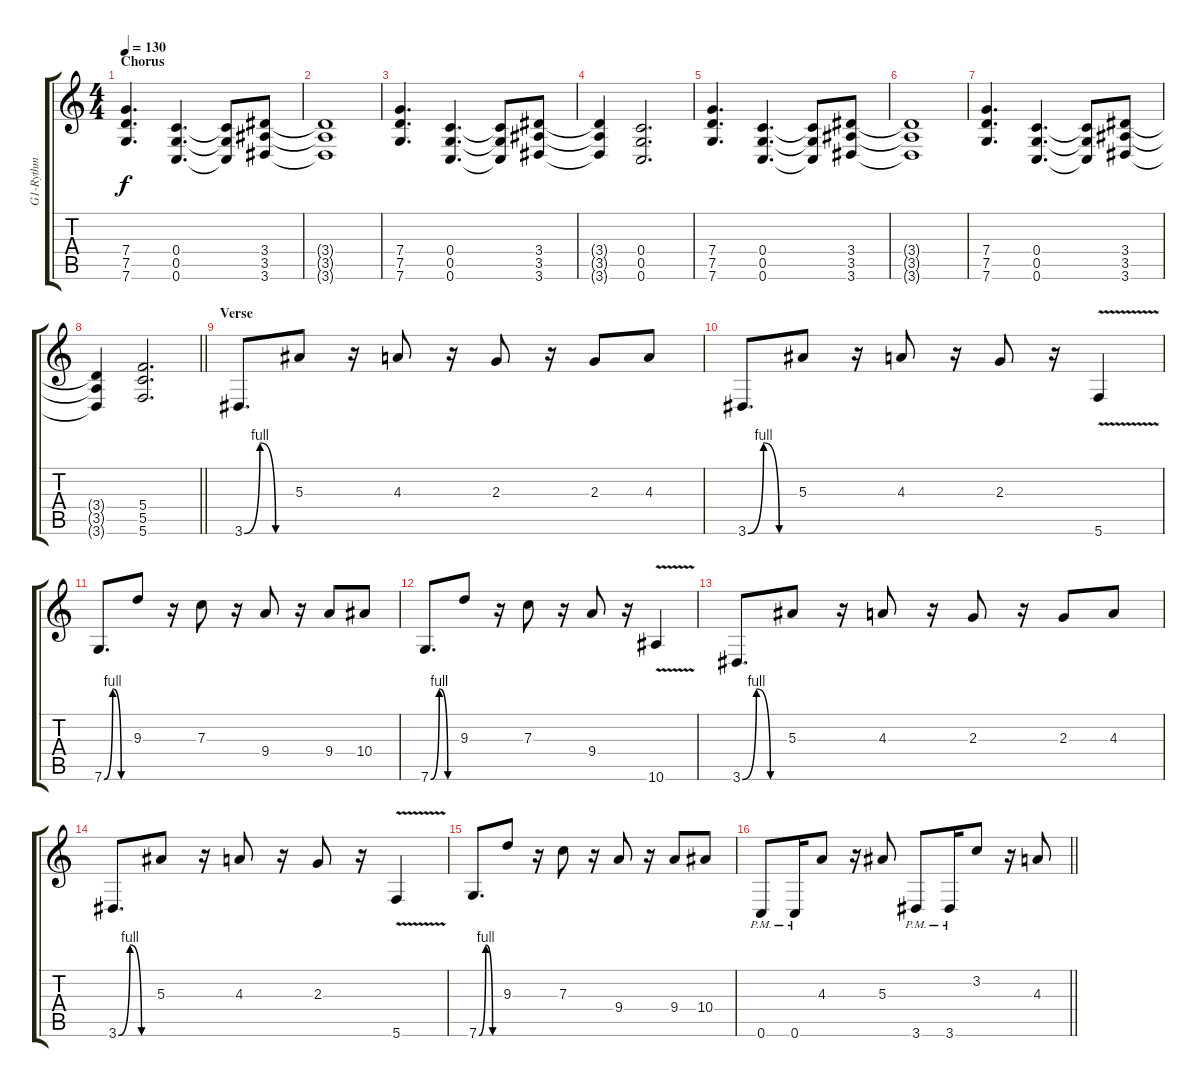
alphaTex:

\track ("G1-Rythm" "G1-Rythm") {instrument distortionguitar}
\staff {score tabs}
\tuning (D4 A3 F3 C3 G2 C2) {hide}
\ts (4 4)
\section ("" "Chorus")
\tempo 130
\clef g2
\ks c
(7.4 7.5 7.6).4{d dy f} (0.4 0.5 0.6).4{d} (0.4{t} 0.5{t} 0.6{t}).8 (3.4 3.5 3.6).8 |
(3.4{t} 3.5{t} 3.6{t}).1 |
(7.4 7.5 7.6).4{d} (0.4 0.5 0.6).4{d} (0.4{t} 0.5{t} 0.6{t}).8 (3.4 3.5 3.6).8 |
(3.4{t} 3.5{t} 3.6{t}).4 (0.4 0.5 0.6).2{d} |
(7.4 7.5 7.6).4{d} (0.4 0.5 0.6).4{d} (0.4{t} 0.5{t} 0.6{t}).8 (3.4 3.5 3.6).8 |
(3.4{t} 3.5{t} 3.6{t}).1 |
(7.4 7.5 7.6).4{d} (0.4 0.5 0.6).4{d} (0.4{t} 0.5{t} 0.6{t}).8 (3.4 3.5 3.6).8 |
\barLineRight lightlight
(3.4{t} 3.5{t} 3.6{t}).4 (5.4 5.5 5.6).2{d} |
\section ("" "Verse")
3.6{be (custom 0 0 20 4 40 0 60 0)}.8{d} 5.3.8 r.16 4.3.8 r.16 2.3.8 r.16 2.3.8 4.3.8 |
3.6{be (custom 0 0 20 4 40 0 60 0)}.8{d} 5.3.8 r.16 4.3.8 r.16 2.3.8 r.16 5.6{v}.4 |
7.6{be (custom 0 0 20 4 40 0 60 0)}.8{d} 9.3.8 r.16 7.3.8 r.16 9.4.8 r.16 9.4.8 10.4.8 |
7.6{be (custom 0 0 20 4 40 0 60 0)}.8{d} 9.3.8 r.16 7.3.8 r.16 9.4.8 r.16 10.6{v}.4 |
3.6{be (custom 0 0 20 4 40 0 60 0)}.8{d} 5.3.8 r.16 4.3.8 r.16 2.3.8 r.16 2.3.8 4.3.8 |
3.6{be (custom 0 0 20 4 40 0 60 0)}.8{d} 5.3.8 r.16 4.3.8 r.16 2.3.8 r.16 5.6{v}.4 |
7.6{be (custom 0 0 20 4 40 0 60 0)}.8{d} 9.3.8 r.16 7.3.8 r.16 9.4.8 r.16 9.4.8 10.4.8 |
\barLineRight lightlight
0.6{pm}.8 0.6{pm}.16 4.3.8 r.16 5.3.8 3.6{pm}.8 3.6{pm}.16 3.2.8 r.16 4.3.8
